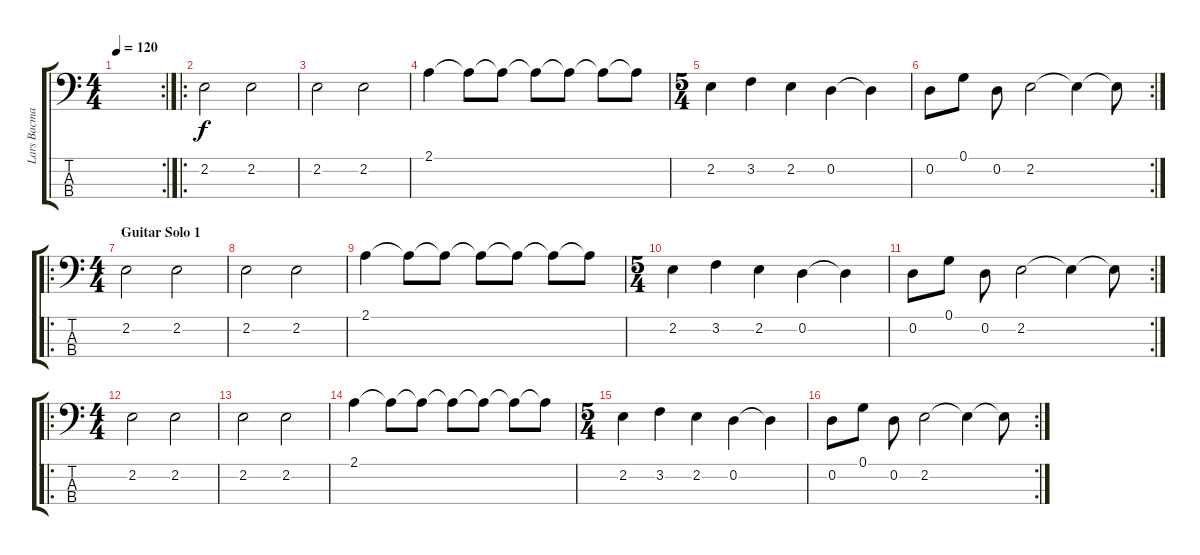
\track ("Lars Bacman" "Lars Bacma") {instrument acousticbass}
\staff {score tabs}
\tuning (G2 D2 A1 E1) {hide}
\rc 2
\ts (4 4)
\tempo 120
\clef f4
\ks c
|
\ro
2.2.2 2.2.2 |
2.2.2 2.2.2 |
2.1.4 2.1{t}.8 2.1{t}.8 2.1{t}.8 2.1{t}.8 2.1{t}.8 2.1{t}.8 |
\ts (5 4)
2.2.4 3.2.4 2.2.4 0.2.4 0.2{t}.4 |
\rc 2
0.2.8 0.1.8 0.2.8 2.2.2 2.2{t}.4 2.2{t}.8 |
\ro
\ts (4 4)
\section ("" "Guitar Solo 1")
2.2.2 2.2.2 |
2.2.2 2.2.2 |
2.1.4 2.1{t}.8 2.1{t}.8 2.1{t}.8 2.1{t}.8 2.1{t}.8 2.1{t}.8 |
\ts (5 4)
2.2.4 3.2.4 2.2.4 0.2.4 0.2{t}.4 |
\rc 2
0.2.8 0.1.8 0.2.8 2.2.2 2.2{t}.4 2.2{t}.8 |
\ro
\ts (4 4)
2.2.2 2.2.2 |
2.2.2 2.2.2 |
2.1.4 2.1{t}.8 2.1{t}.8 2.1{t}.8 2.1{t}.8 2.1{t}.8 2.1{t}.8 |
\ts (5 4)
2.2.4 3.2.4 2.2.4 0.2.4 0.2{t}.4 |
\rc 2
0.2.8 0.1.8 0.2.8 2.2.2 2.2{t}.4 2.2{t}.8
